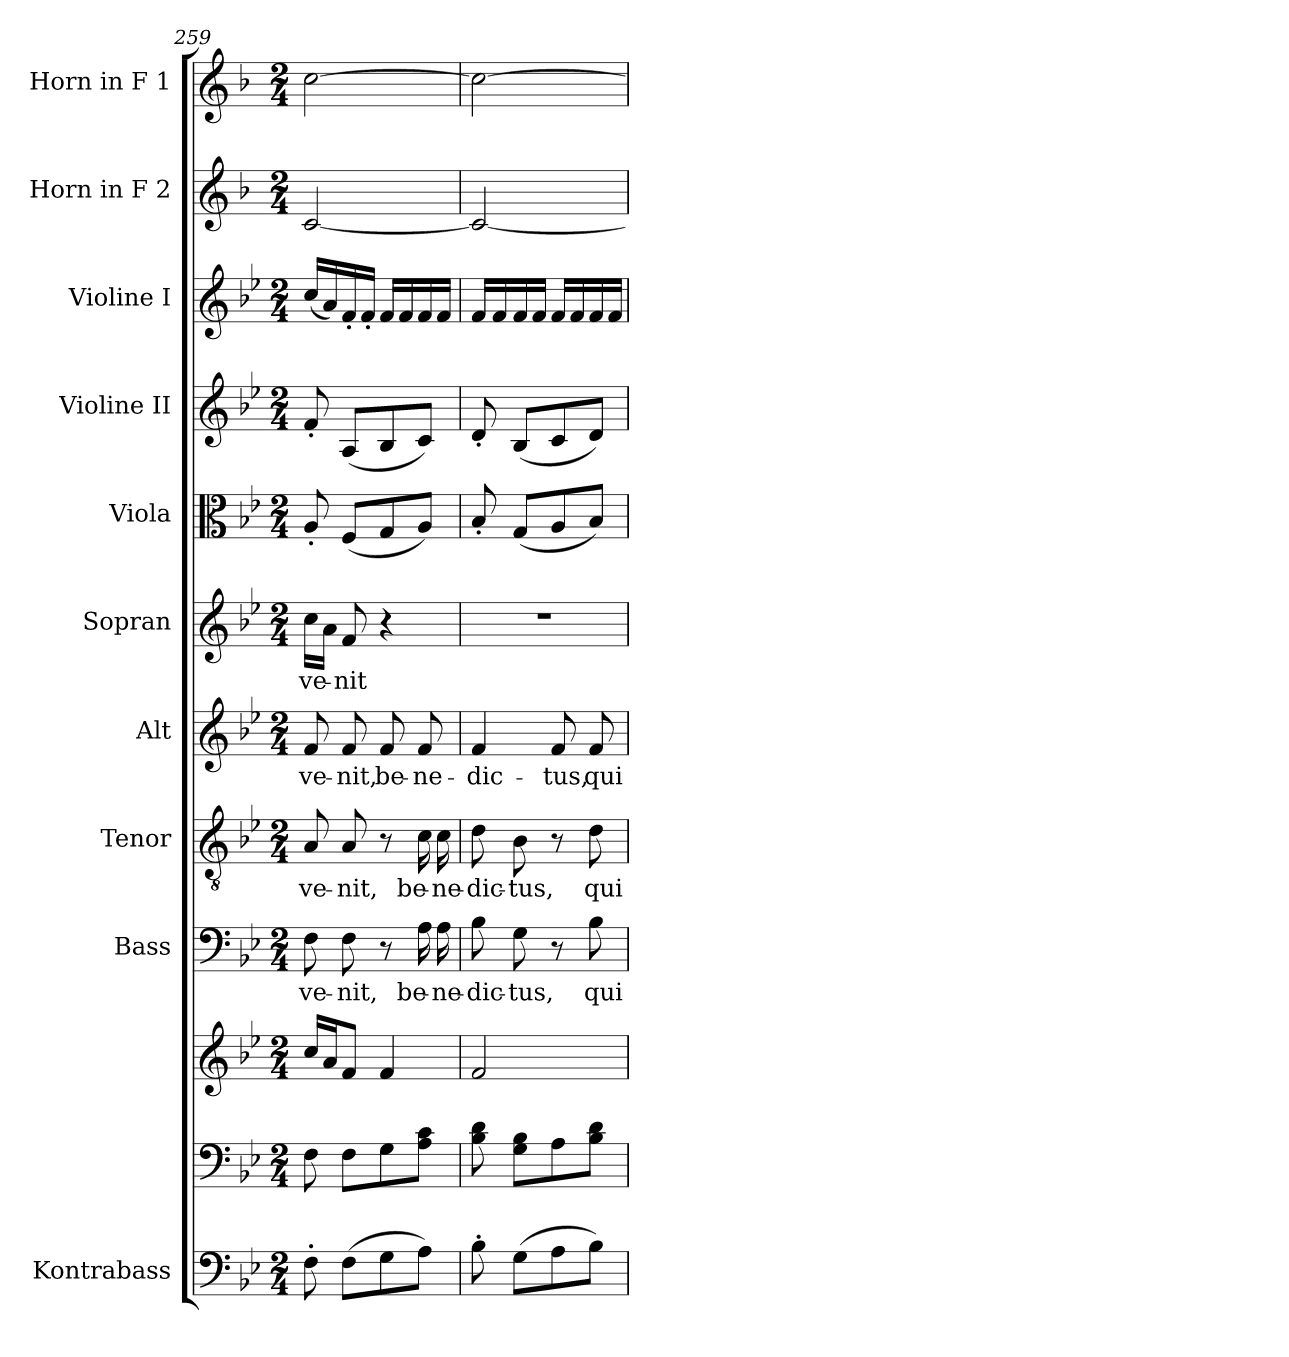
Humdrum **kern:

**kern	**kern	**kern	**kern	**text	**kern	**text	**kern	**text	**kern	**text	**kern	**kern	**kern	**kern	**kern
*part11	*part10	*part10	*part9	*part9	*part8	*part8	*part7	*part7	*part6	*part6	*part5	*part4	*part3	*part2	*part1
*staff12	*staff11	*staff10	*staff9	*staff9	*staff8	*staff8	*staff7	*staff7	*staff6	*staff6	*staff5	*staff4	*staff3	*staff2	*staff1
*I"Kontrabass	*	*	*I"Bass	*	*I"Tenor	*	*I"Alt	*	*I"Sopran	*	*I"Viola	*I"Violine II	*I"Violine I	*I"Horn in F 2	*I"Horn in F 1
*I'Kb.	*	*	*I'B	*	*I'T	*	*I'A	*	*I'S	*	*I'Vla.	*I'Vl. II	*I'Vl. I	*I'Hrn. 2	*I'Hrn. 1
*clefF4	*clefF4	*clefG2	*clefF4	*	*clefGv2	*	*clefG2	*	*clefG2	*	*clefC3	*clefG2	*clefG2	*clefG2	*clefG2
*ITrd7c12	*	*	*	*	*	*	*	*	*	*	*	*	*	*ITrd4c7	*ITrd4c7
*k[b-e-]	*k[b-e-]	*k[b-e-]	*k[b-e-]	*	*k[b-e-]	*	*k[b-e-]	*	*k[b-e-]	*	*k[b-e-]	*k[b-e-]	*k[b-e-]	*k[b-e-]	*k[b-e-]
*B-:	*B-:	*B-:	*B-:	*	*B-:	*	*B-:	*	*B-:	*	*B-:	*B-:	*B-:	*B-:	*B-:
*M2/4	*M2/4	*M2/4	*M2/4	*	*M2/4	*	*M2/4	*	*M2/4	*	*M2/4	*M2/4	*M2/4	*M2/4	*M2/4
=259	=259	=259	=259	=259	=259	=259	=259	=259	=259	=259	=259	=259	=259	=259	=259
!	!	!	!	!LO:LY:b	!	!LO:LY:b	!	!LO:LY:b	!	!LO:LY:b	!	!	!	!	!
8FF'>\	8F\	16cc/LL	8F\	ve-	8A/	ve-	8f/	ve-	16cc\LL	ve-	8A'</	8f'</	(<16cc/LL	[2F/	[2f\
.	.	16a/J	.	.	.	.	.	.	16a\JJ	.	.	.	16a/)	.	.
!	!	!	!	!LO:LY:b	!	!LO:LY:b	!	!LO:LY:b	!	!LO:LY:b	!	!	!	!	!
(>8FF\L	8F\L	8f/J	8F\	-nit,	8A/	-nit,	8f/	-nit,	8f/	-nit	(<8F/L	(<8A/L	16f'</	.	.
.	.	.	.	.	.	.	.	.	.	.	.	.	16f'</JJ	.	.
!	!	!	!	!	!	!	!	!LO:LY:b	!	!	!	!	!	!	!
8GG\	8G\	4f/	8r	.	8r	.	8f/	be-	4r	.	8G/	8B-/	16f/LL	.	.
.	.	.	.	.	.	.	.	.	.	.	.	.	16f/	.	.
!	!	!	!	!LO:LY:b	!	!LO:LY:b	!	!LO:LY:b	!	!	!	!	!	!	!
8AA\J)	8A\ 8c\J	.	16A\	be-	16c\	be-	8f/	-ne-	.	.	8A/J)	8c/J)	16f/	.	.
!	!	!	!	!LO:LY:b	!	!LO:LY:b	!	!	!	!	!	!	!	!	!
.	.	.	16A\	-ne-	16c\	-ne-	.	.	.	.	.	.	16f/JJ	.	.
!!LO:PB:g=z
=260	=260	=260	=260	=260	=260	=260	=260	=260	=260	=260	=260	=260	=260	=260	=260
!	!	!	!	!LO:LY:b	!	!LO:LY:b	!	!LO:LY:b	!	!	!	!	!	!	!
8BB-'>\	8B-\ 8d\	2f/	8B-\	-dic-	8d\	-dic-	4f/	-dic-	2r	.	8B-'</	8d'</	16f/LL	2F/_	2f\_
.	.	.	.	.	.	.	.	.	.	.	.	.	16f/	.	.
!	!	!	!	!LO:LY:b	!	!LO:LY:b	!	!	!	!	!	!	!	!	!
(>8GG\L	8G\ 8B-\L	.	8G\	-tus,	8B-\	-tus,	.	.	.	.	(<8G/L	(<8B-/L	16f/	.	.
.	.	.	.	.	.	.	.	.	.	.	.	.	16f/JJ	.	.
!	!	!	!	!	!	!	!	!LO:LY:b	!	!	!	!	!	!	!
8AA\	8A\	.	8r	.	8r	.	8f/	-tus,	.	.	8A/	8c/	16f/LL	.	.
.	.	.	.	.	.	.	.	.	.	.	.	.	16f/	.	.
!	!	!	!	!LO:LY:b	!	!LO:LY:b	!	!LO:LY:b	!	!	!	!	!	!	!
8BB-\J)	8B-\ 8d\J	.	8B-\	qui	8d\	qui	8f/	qui	.	.	8B-/J)	8d/J)	16f/	.	.
.	.	.	.	.	.	.	.	.	.	.	.	.	16f/JJ	.	.
=	=	=	=	=	=	=	=	=	=	=	=	=	=	=	=
*-	*-	*-	*-	*-	*-	*-	*-	*-	*-	*-	*-	*-	*-	*-	*-
